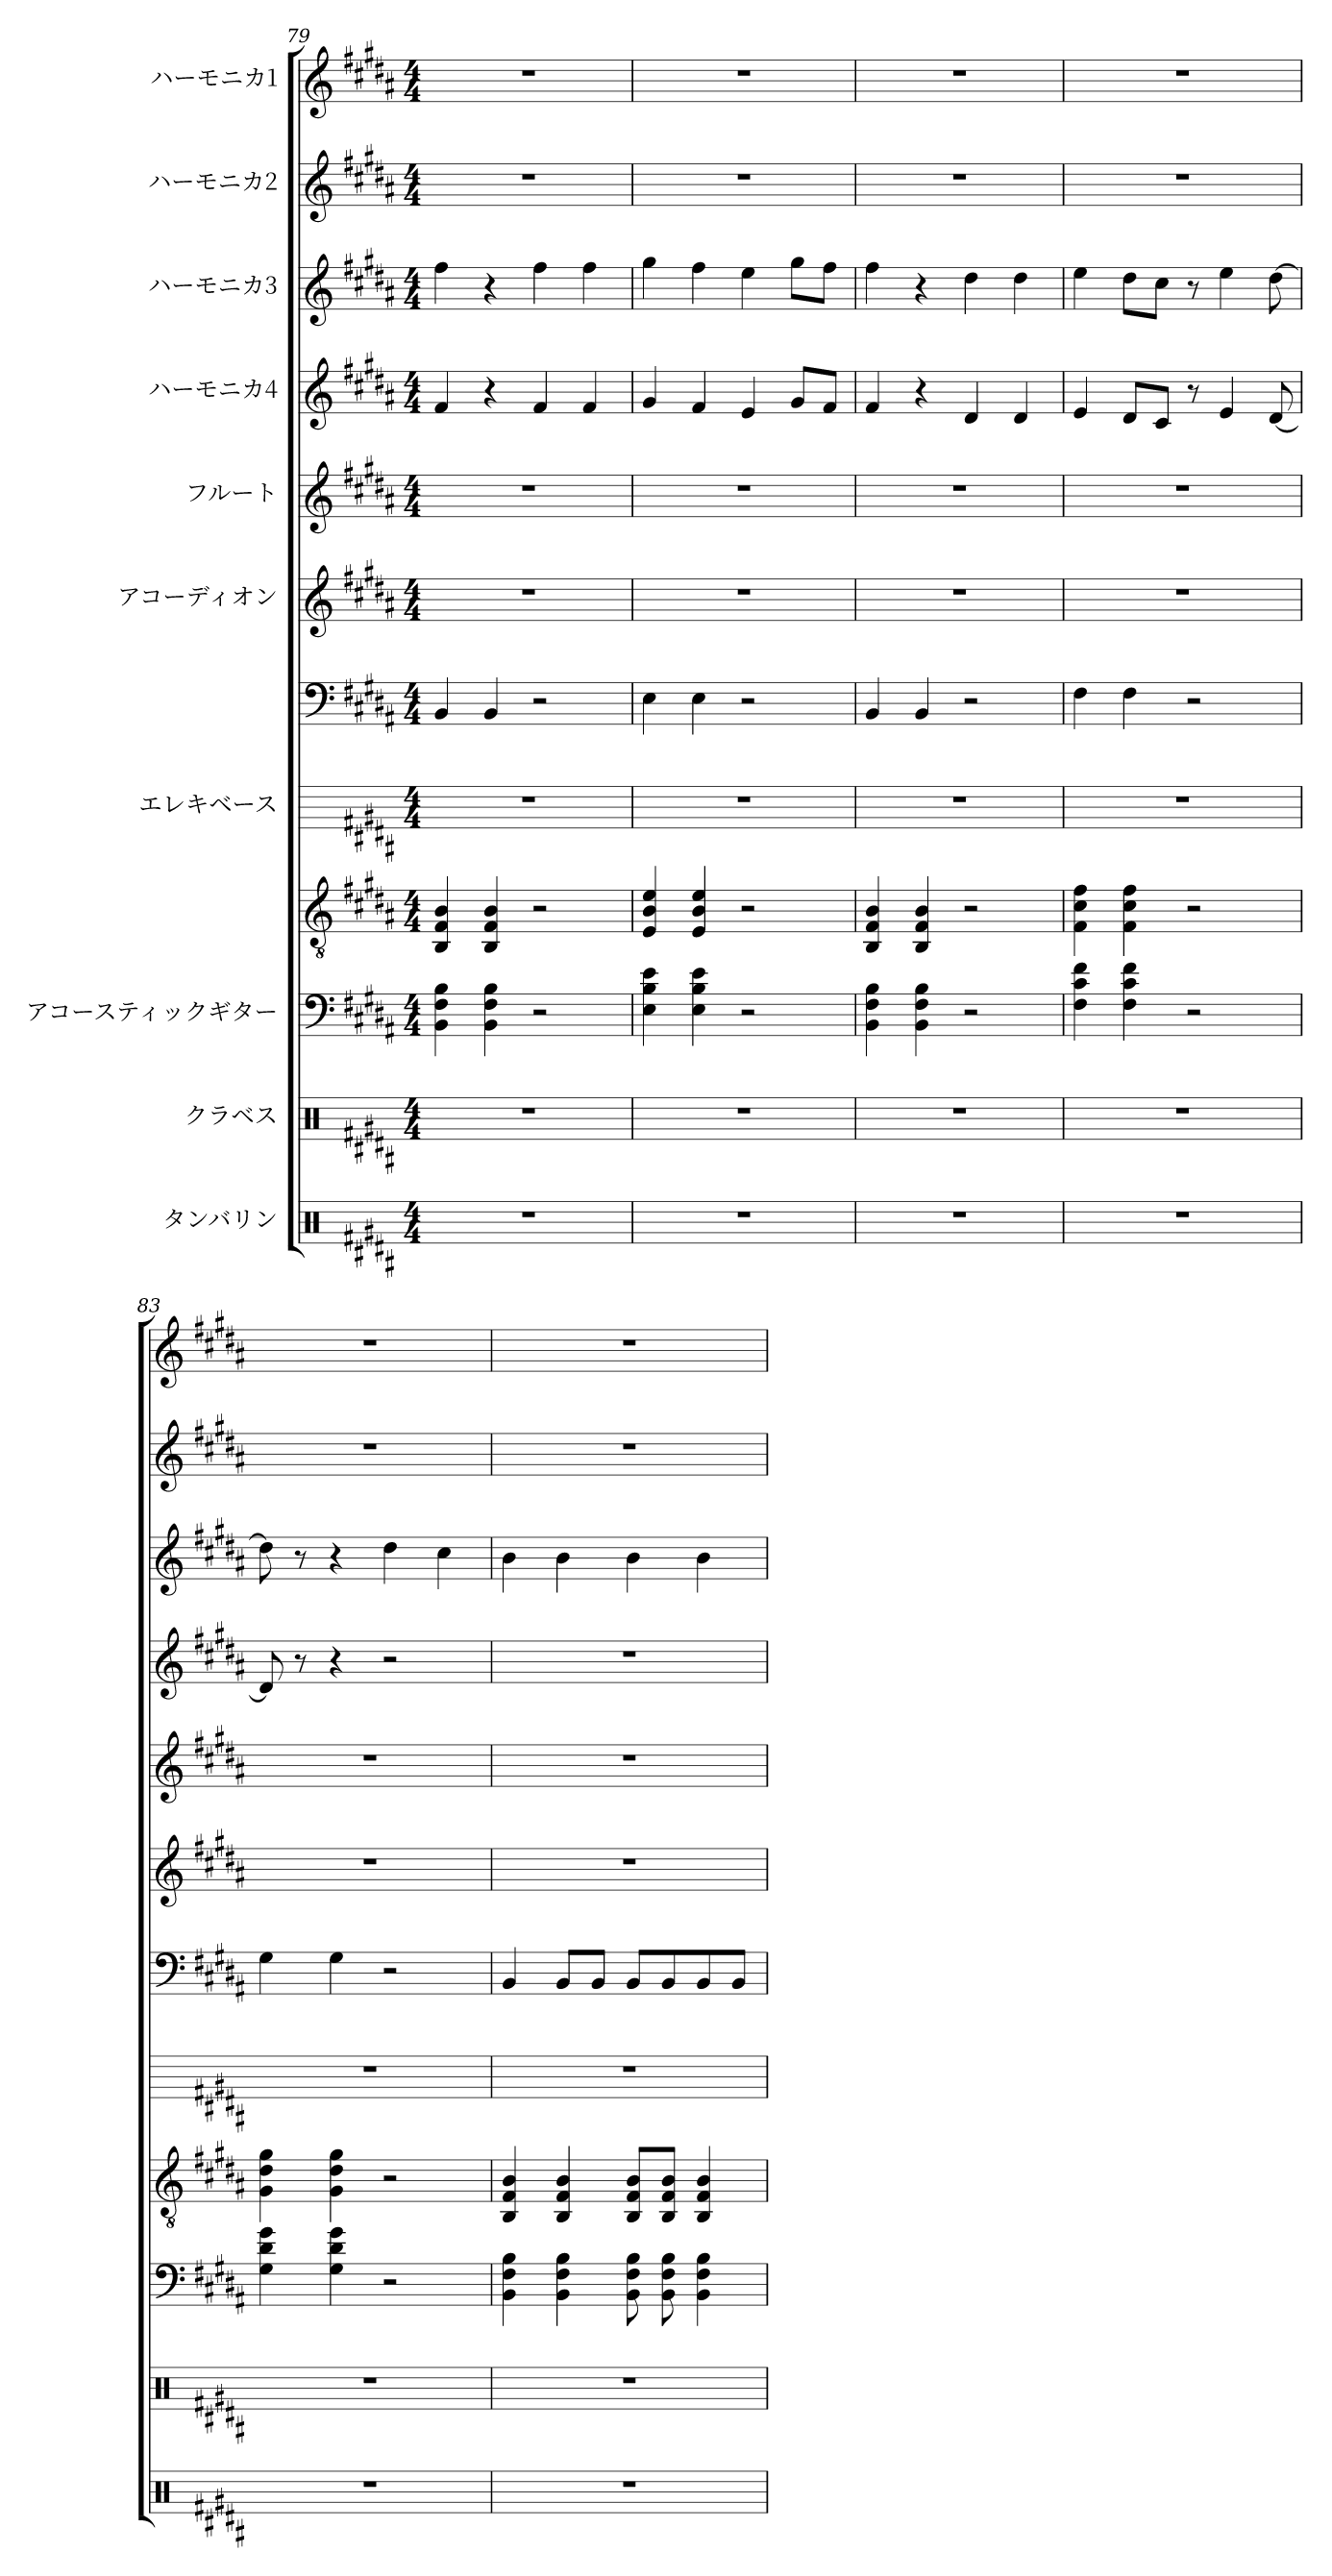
**kern	**kern	**kern	**kern	**kern	**kern	**kern	**kern	**kern	**kern	**kern	**kern
*part10	*part9	*part8	*part8	*part7	*part7	*part6	*part5	*part4	*part3	*part2	*part1
*staff12	*staff11	*staff10	*staff9	*staff8	*staff7	*staff6	*staff5	*staff4	*staff3	*staff2	*staff1
*I"タンバリン	*I"クラベス	*I"アコースティックギター	*	*I"エレキベース	*	*I"アコーディオン	*I"フルート	*I"ハーモニカ4	*I"ハーモニカ3	*I"ハーモニカ2	*I"ハーモニカ1
!!LO:PB:g=z
*clefX	*clefX	*	*clefGv2	*	*clefF4	*clefG2	*clefG2	*clefG2	*clefG2	*clefG2	*clefG2
*	*	*	*	*ITrd7c12	*ITrd7c12	*	*	*	*	*	*
*k[f#c#g#d#a#]	*k[f#c#g#d#a#]	*k[f#c#g#d#a#]	*k[f#c#g#d#a#]	*k[f#c#g#d#a#]	*k[f#c#g#d#a#]	*k[f#c#g#d#a#]	*k[f#c#g#d#a#]	*k[f#c#g#d#a#]	*k[f#c#g#d#a#]	*k[f#c#g#d#a#]	*k[f#c#g#d#a#]
*M4/4	*M4/4	*M4/4	*M4/4	*M4/4	*M4/4	*M4/4	*M4/4	*M4/4	*M4/4	*M4/4	*M4/4
=79	=79	=79	=79	=79	=79	=79	=79	=79	=79	=79	=79
1r	1r	4BB 4F# 4B	4BB/ 4F#/ 4B/	1r	4BBB/	1r	1r	4f#/	4ff#\	1r	1r
.	.	4BB 4F# 4B	4BB/ 4F#/ 4B/	.	4BBB/	.	.	4r	4r	.	.
.	.	2r	2r	.	2r	.	.	4f#/	4ff#\	.	.
.	.	.	.	.	.	.	.	4f#/	4ff#\	.	.
=80	=80	=80	=80	=80	=80	=80	=80	=80	=80	=80	=80
1r	1r	4E 4B 4e	4E/ 4B/ 4e/	1r	4EE\	1r	1r	4g#/	4gg#\	1r	1r
.	.	4E 4B 4e	4E/ 4B/ 4e/	.	4EE\	.	.	4f#/	4ff#\	.	.
.	.	2r	2r	.	2r	.	.	4e/	4ee\	.	.
.	.	.	.	.	.	.	.	8g#/L	8gg#\L	.	.
.	.	.	.	.	.	.	.	8f#/J	8ff#\J	.	.
=81	=81	=81	=81	=81	=81	=81	=81	=81	=81	=81	=81
1r	1r	4BB 4F# 4B	4BB/ 4F#/ 4B/	1r	4BBB/	1r	1r	4f#/	4ff#\	1r	1r
.	.	4BB 4F# 4B	4BB/ 4F#/ 4B/	.	4BBB/	.	.	4r	4r	.	.
.	.	2r	2r	.	2r	.	.	4d#/	4dd#\	.	.
.	.	.	.	.	.	.	.	4d#/	4dd#\	.	.
=82	=82	=82	=82	=82	=82	=82	=82	=82	=82	=82	=82
1r	1r	4F# 4c# 4f#	4F#\ 4c#\ 4f#\	1r	4FF#\	1r	1r	4e/	4ee\	1r	1r
.	.	4F# 4c# 4f#	4F#\ 4c#\ 4f#\	.	4FF#\	.	.	8d#/L	8dd#\L	.	.
.	.	.	.	.	.	.	.	8c#/J	8cc#\J	.	.
.	.	2r	2r	.	2r	.	.	8r	8r	.	.
.	.	.	.	.	.	.	.	4e/	4ee\	.	.
.	.	.	.	.	.	.	.	[8d#/	[8dd#\	.	.
=83	=83	=83	=83	=83	=83	=83	=83	=83	=83	=83	=83
1r	1r	4G# 4d# 4g#	4G#\ 4d#\ 4g#\	1r	4GG#\	1r	1r	8d#/]	8dd#\]	1r	1r
.	.	.	.	.	.	.	.	8r	8r	.	.
.	.	4G# 4d# 4g#	4G#\ 4d#\ 4g#\	.	4GG#\	.	.	4r	4r	.	.
.	.	2r	2r	.	2r	.	.	2r	4dd#\	.	.
.	.	.	.	.	.	.	.	.	4cc#\	.	.
=84	=84	=84	=84	=84	=84	=84	=84	=84	=84	=84	=84
1r	1r	4BB 4F# 4B	4BB/ 4F#/ 4B/	1r	4BBB/	1r	1r	1r	4b\	1r	1r
.	.	4BB 4F# 4B	4BB/ 4F#/ 4B/	.	8BBB/L	.	.	.	4b\	.	.
.	.	.	.	.	8BBB/J	.	.	.	.	.	.
.	.	8BB 8F# 8B	8BB/ 8F#/ 8B/L	.	8BBB/L	.	.	.	4b\	.	.
.	.	8BB 8F# 8B	8BB/ 8F#/ 8B/J	.	8BBB/	.	.	.	.	.	.
.	.	4BB 4F# 4B	4BB/ 4F#/ 4B/	.	8BBB/	.	.	.	4b\	.	.
.	.	.	.	.	8BBB/J	.	.	.	.	.	.
=	=	=	=	=	=	=	=	=	=	=	=
*-	*-	*-	*-	*-	*-	*-	*-	*-	*-	*-	*-
